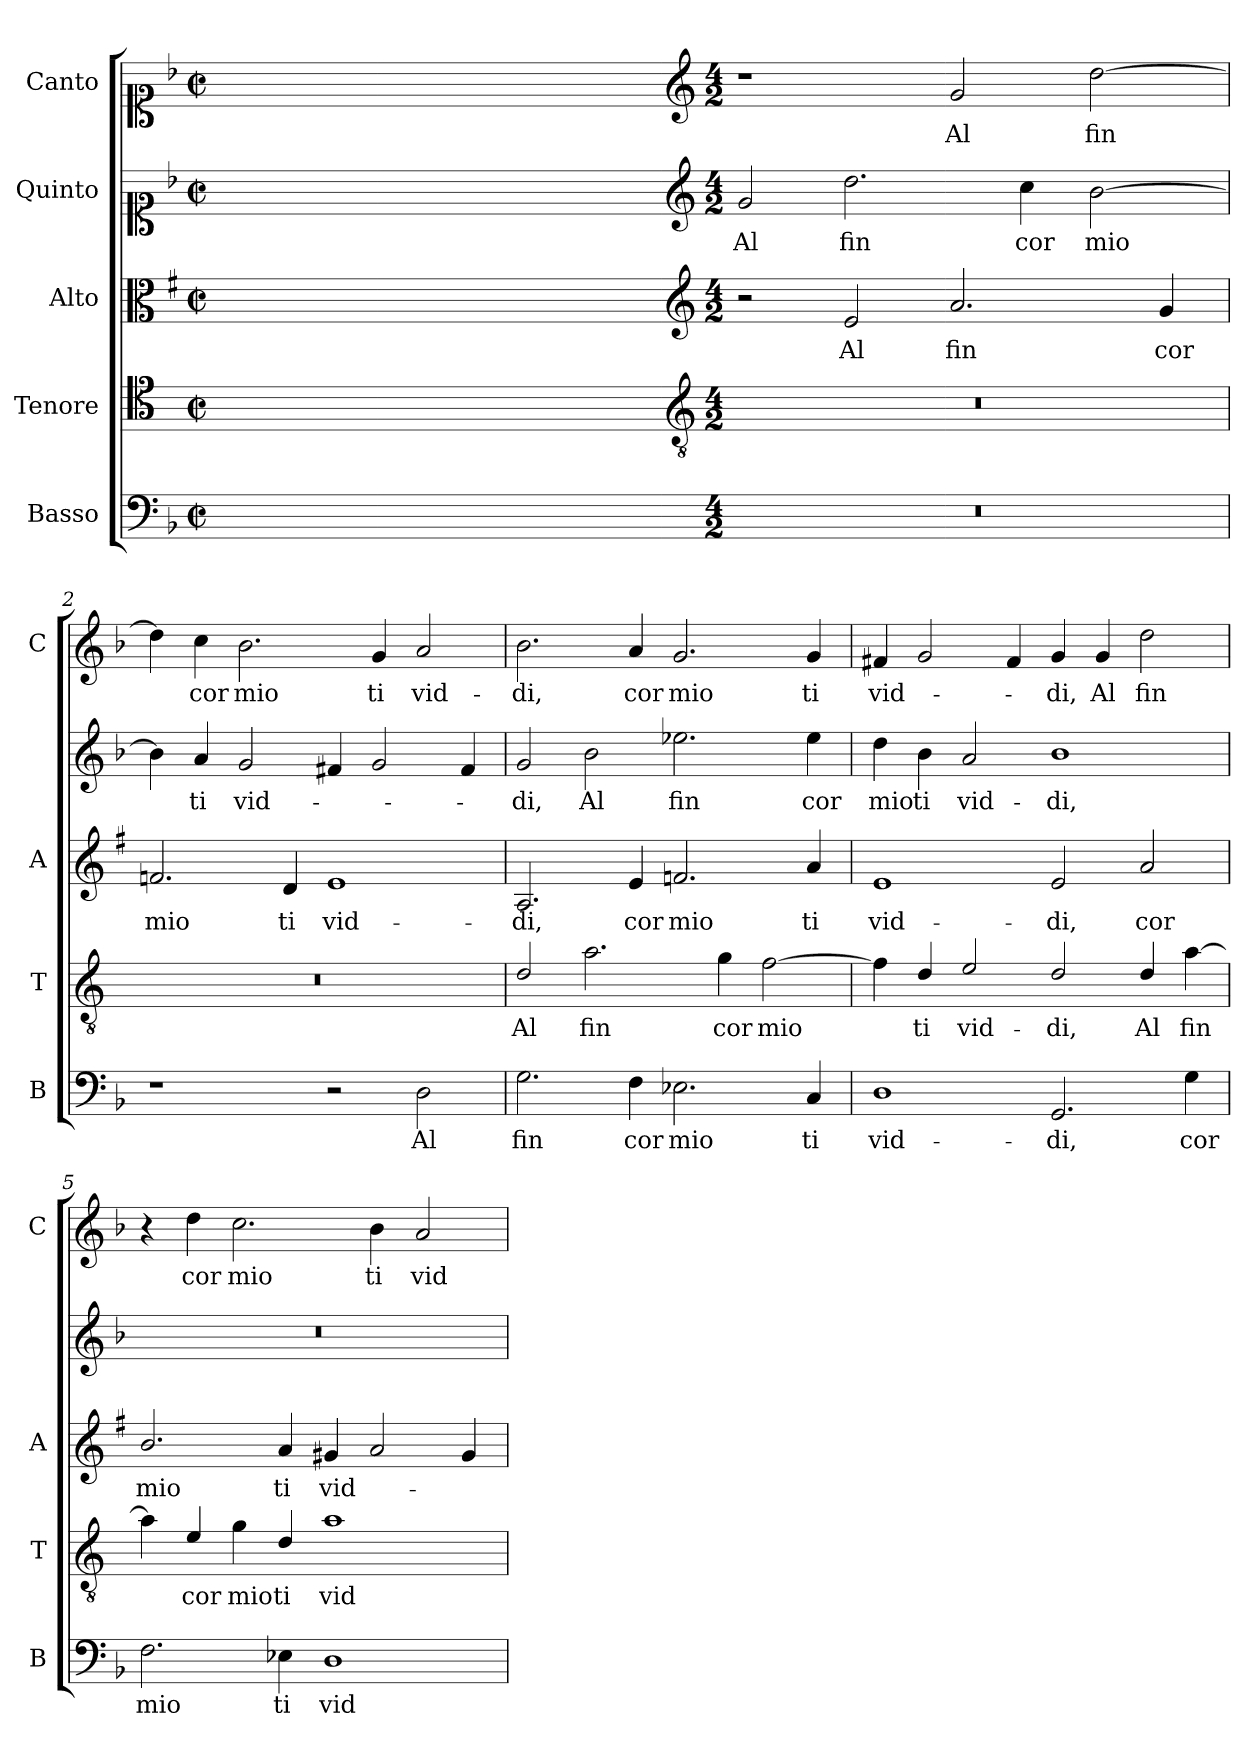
**kern	**text	**kern	**text	**kern	**text	**kern	**text	**kern	**text
*part5	*part5	*part4	*part4	*part3	*part3	*part2	*part2	*part1	*part1
*staff5	*staff5	*staff4	*staff4	*staff3	*staff3	*staff2	*staff2	*staff1	*staff1
*I"Basso	*	*I"Tenore	*	*I"Alto	*	*I"Quinto	*	*I"Canto	*
*I'B	*	*I'T	*	*I'A	*	*	*	*I'C	*
*clefF4	*	*clefC4	*	*clefC3	*	*clefC1	*	*clefC1	*
*	*	*ITrd4c7	*	*ITrd1c2	*	*	*	*	*
*k[b-]	*	*k[b-]	*	*k[b-]	*	*k[b-]	*	*k[b-]	*
*F:	*	*F:	*	*F:	*	*F:	*	*F:	*
*M2/2	*	*M2/2	*	*M2/2	*	*M2/2	*	*M2/2	*
*met(c|)	*	*met(c|)	*	*met(c|)	*	*met(c|)	*	*met(c|)	*
=	=	=	=	=	=	=	=	=	=
1ryy	.	1ryy	.	1ryy	.	1ryy	.	1ryy	.
=1X-	=1X-	=1X-	=1X-	=1X-	=1X-	=1X-	=1X-	=1X-	=1X-
4ryy	.	4ryy	.	4ryy	.	4ryy	.	4ryy	.
4ryy	.	4ryy	.	4ryy	.	4ryy	.	4ryy	.
4ryy	.	4ryy	.	4ryy	.	4ryy	.	4ryy	.
4ryy	.	4ryy	.	4ryy	.	4ryy	.	4ryy	.
=1-	=1-	=1-	=1-	=1-	=1-	=1-	=1-	=1-	=1-
*	*	*clefGv2	*	*clefG2	*	*clefG2	*	*clefG2	*
*M4/2	*	*M4/2	*	*M4/2	*	*M4/2	*	*M4/2	*
!	!	!	!	!	!	!	!LO:LY:b	!	!
0r	.	0r	.	2r	.	2g/	Al	1r	.
!	!	!	!	!	!LO:LY:b	!	!LO:LY:b	!	!
.	.	.	.	2d/	Al	2.dd\	fin	.	.
!	!	!	!	!	!LO:LY:b	!	!	!	!LO:LY:b
.	.	.	.	2.g/	fin	.	.	2g/	Al
!	!	!	!	!	!	!	!LO:LY:b	!	!
.	.	.	.	.	.	4cc\	cor	.	.
!	!	!	!	!	!	!	!LO:LY:b	!	!LO:LY:b
.	.	.	.	.	.	[2b-\	mio	[2dd\	fin
!	!	!	!	!	!LO:LY:b	!	!	!	!
.	.	.	.	4f/	cor	.	.	.	.
=2	=2	=2	=2	=2	=2	=2	=2	=2	=2
!	!	!	!	!	!LO:LY:b	!	!	!	!
1r	.	0r	.	2.e-X/	mio	4b-\]	.	4dd\]	.
!	!	!	!	!	!	!	!LO:LY:b	!	!LO:LY:b
.	.	.	.	.	.	4a/	ti	4cc\	cor
!	!	!	!	!	!	!	!LO:LY:b	!	!LO:LY:b
.	.	.	.	.	.	2g/	vid-	2.b-\	mio
!	!	!	!	!	!LO:LY:b	!	!	!	!
.	.	.	.	4c/	ti	.	.	.	.
!	!	!	!	!	!LO:LY:b	!	!	!	!
2r	.	.	.	1d	vid-	4f#X/	.	.	.
!	!	!	!	!	!	!	!	!	!LO:LY:b
.	.	.	.	.	.	2g/	.	4g/	ti
!	!LO:LY:b	!	!	!	!	!	!	!	!LO:LY:b
2D\	Al	.	.	.	.	.	.	2a/	vid-
.	.	.	.	.	.	4f#/	.	.	.
=3	=3	=3	=3	=3	=3	=3	=3	=3	=3
!	!LO:LY:b	!	!LO:LY:b	!	!LO:LY:b	!	!LO:LY:b	!	!LO:LY:b
2.G\	fin	2G/	Al	2.G/	-di,	2g/	-di,	2.b-\	-di,
!	!	!	!LO:LY:b	!	!	!	!LO:LY:b	!	!
.	.	2.d\	fin	.	.	2b-\	Al	.	.
!	!LO:LY:b	!	!	!	!LO:LY:b	!	!	!	!LO:LY:b
4F\	cor	.	.	4d/	cor	.	.	4a/	cor
!	!LO:LY:b	!	!	!	!LO:LY:b	!	!LO:LY:b	!	!LO:LY:b
2.E-X\	mio	.	.	2.e-X/	mio	2.ee-X\	fin	2.g/	mio
!	!	!	!LO:LY:b	!	!	!	!	!	!
.	.	4c\	cor	.	.	.	.	.	.
!	!	!	!LO:LY:b	!	!	!	!	!	!
.	.	[2B-\	mio	.	.	.	.	.	.
!	!LO:LY:b	!	!	!	!LO:LY:b	!	!LO:LY:b	!	!LO:LY:b
4C/	ti	.	.	4g/	ti	4ee-\	cor	4g/	ti
!!LO:LB:g=z
=4	=4	=4	=4	=4	=4	=4	=4	=4	=4
!	!LO:LY:b	!	!	!	!LO:LY:b	!	!LO:LY:b	!	!LO:LY:b
1D	vid-	4B-\]	.	1d	vid-	4dd\	mio	4f#X/	vid-
!	!	!	!LO:LY:b	!	!	!	!LO:LY:b	!	!
.	.	4G/	ti	.	.	4b-\	ti	2g/	.
!	!	!	!LO:LY:b	!	!	!	!LO:LY:b	!	!
.	.	2A/	vid-	.	.	2a/	vid-	.	.
.	.	.	.	.	.	.	.	4f#/	.
!	!LO:LY:b	!	!LO:LY:b	!	!LO:LY:b	!	!LO:LY:b	!	!LO:LY:b
2.GG/	-di,	2G/	-di,	2d/	-di,	1b-	-di,	4g/	-di,
!	!	!	!	!	!	!	!	!	!LO:LY:b
.	.	.	.	.	.	.	.	4g/	Al
!	!	!	!LO:LY:b	!	!LO:LY:b	!	!	!	!LO:LY:b
.	.	4G/	Al	2g/	cor	.	.	2dd\	fin
!	!LO:LY:b	!	!LO:LY:b	!	!	!	!	!	!
4G\	cor	[4d\	fin	.	.	.	.	.	.
=5	=5	=5	=5	=5	=5	=5	=5	=5	=5
!	!LO:LY:b	!	!	!	!LO:LY:b	!	!	!	!
2.F\	mio	4d\]	.	2.a/	mio	0r	.	4r	.
!	!	!	!LO:LY:b	!	!	!	!	!	!LO:LY:b
.	.	4A/	cor	.	.	.	.	4dd\	cor
!	!	!	!LO:LY:b	!	!	!	!	!	!LO:LY:b
.	.	4c\	mio	.	.	.	.	2.cc\	mio
!	!LO:LY:b	!	!LO:LY:b	!	!LO:LY:b	!	!	!	!
4E-X\	ti	4G/	ti	4g/	ti	.	.	.	.
!	!LO:LY:b	!	!LO:LY:b	!	!LO:LY:b	!	!	!	!
1D	vid-	1d	vid-	4f#X/	vid-	.	.	.	.
!	!	!	!	!	!	!	!	!	!LO:LY:b
.	.	.	.	2g/	.	.	.	4b-\	ti
!	!	!	!	!	!	!	!	!	!LO:LY:b
.	.	.	.	.	.	.	.	2a/	vid-
.	.	.	.	4f#/	.	.	.	.	.
=	=	=	=	=	=	=	=	=	=
*-	*-	*-	*-	*-	*-	*-	*-	*-	*-
